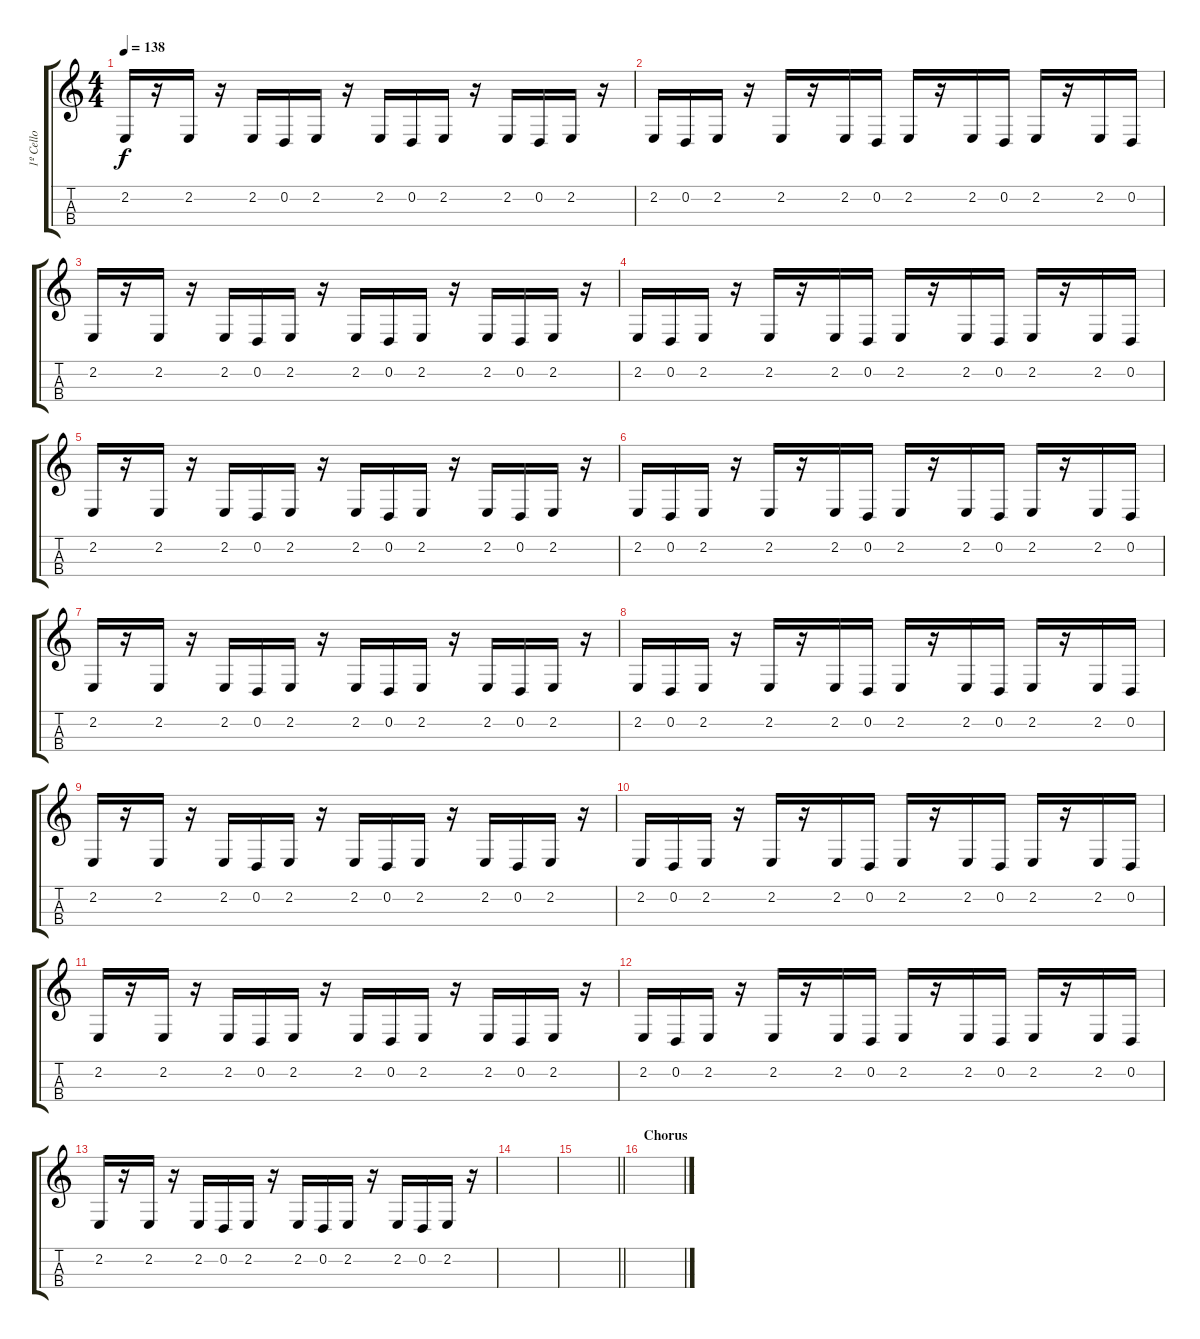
\track ("1º Cello" "1º Cello") {instrument cello}
\staff {score tabs}
\tuning (A3 D3 G2 C2) {hide}
\ts (4 4)
\tempo 138
\clef g2
\ks c
2.2.16{dy f} r.16 2.2.16 r.16 2.2.16 0.2.16 2.2.16 r.16 2.2.16 0.2.16 2.2.16 r.16 2.2.16 0.2.16 2.2.16 r.16 |
2.2.16 0.2.16 2.2.16 r.16 2.2.16 r.16 2.2.16 0.2.16 2.2.16 r.16 2.2.16 0.2.16 2.2.16 r.16 2.2.16 0.2.16 |
2.2.16 r.16 2.2.16 r.16 2.2.16 0.2.16 2.2.16 r.16 2.2.16 0.2.16 2.2.16 r.16 2.2.16 0.2.16 2.2.16 r.16 |
2.2.16 0.2.16 2.2.16 r.16 2.2.16 r.16 2.2.16 0.2.16 2.2.16 r.16 2.2.16 0.2.16 2.2.16 r.16 2.2.16 0.2.16 |
2.2.16 r.16 2.2.16 r.16 2.2.16 0.2.16 2.2.16 r.16 2.2.16 0.2.16 2.2.16 r.16 2.2.16 0.2.16 2.2.16 r.16 |
2.2.16 0.2.16 2.2.16 r.16 2.2.16 r.16 2.2.16 0.2.16 2.2.16 r.16 2.2.16 0.2.16 2.2.16 r.16 2.2.16 0.2.16 |
2.2.16 r.16 2.2.16 r.16 2.2.16 0.2.16 2.2.16 r.16 2.2.16 0.2.16 2.2.16 r.16 2.2.16 0.2.16 2.2.16 r.16 |
2.2.16 0.2.16 2.2.16 r.16 2.2.16 r.16 2.2.16 0.2.16 2.2.16 r.16 2.2.16 0.2.16 2.2.16 r.16 2.2.16 0.2.16 |
2.2.16 r.16 2.2.16 r.16 2.2.16 0.2.16 2.2.16 r.16 2.2.16 0.2.16 2.2.16 r.16 2.2.16 0.2.16 2.2.16 r.16 |
2.2.16 0.2.16 2.2.16 r.16 2.2.16 r.16 2.2.16 0.2.16 2.2.16 r.16 2.2.16 0.2.16 2.2.16 r.16 2.2.16 0.2.16 |
2.2.16 r.16 2.2.16 r.16 2.2.16 0.2.16 2.2.16 r.16 2.2.16 0.2.16 2.2.16 r.16 2.2.16 0.2.16 2.2.16 r.16 |
2.2.16 0.2.16 2.2.16 r.16 2.2.16 r.16 2.2.16 0.2.16 2.2.16 r.16 2.2.16 0.2.16 2.2.16 r.16 2.2.16 0.2.16 |
2.2.16 r.16 2.2.16 r.16 2.2.16 0.2.16 2.2.16 r.16 2.2.16 0.2.16 2.2.16 r.16 2.2.16 0.2.16 2.2.16 r.16 |
|
\barLineRight lightlight
|
\section ("" "Chorus")
